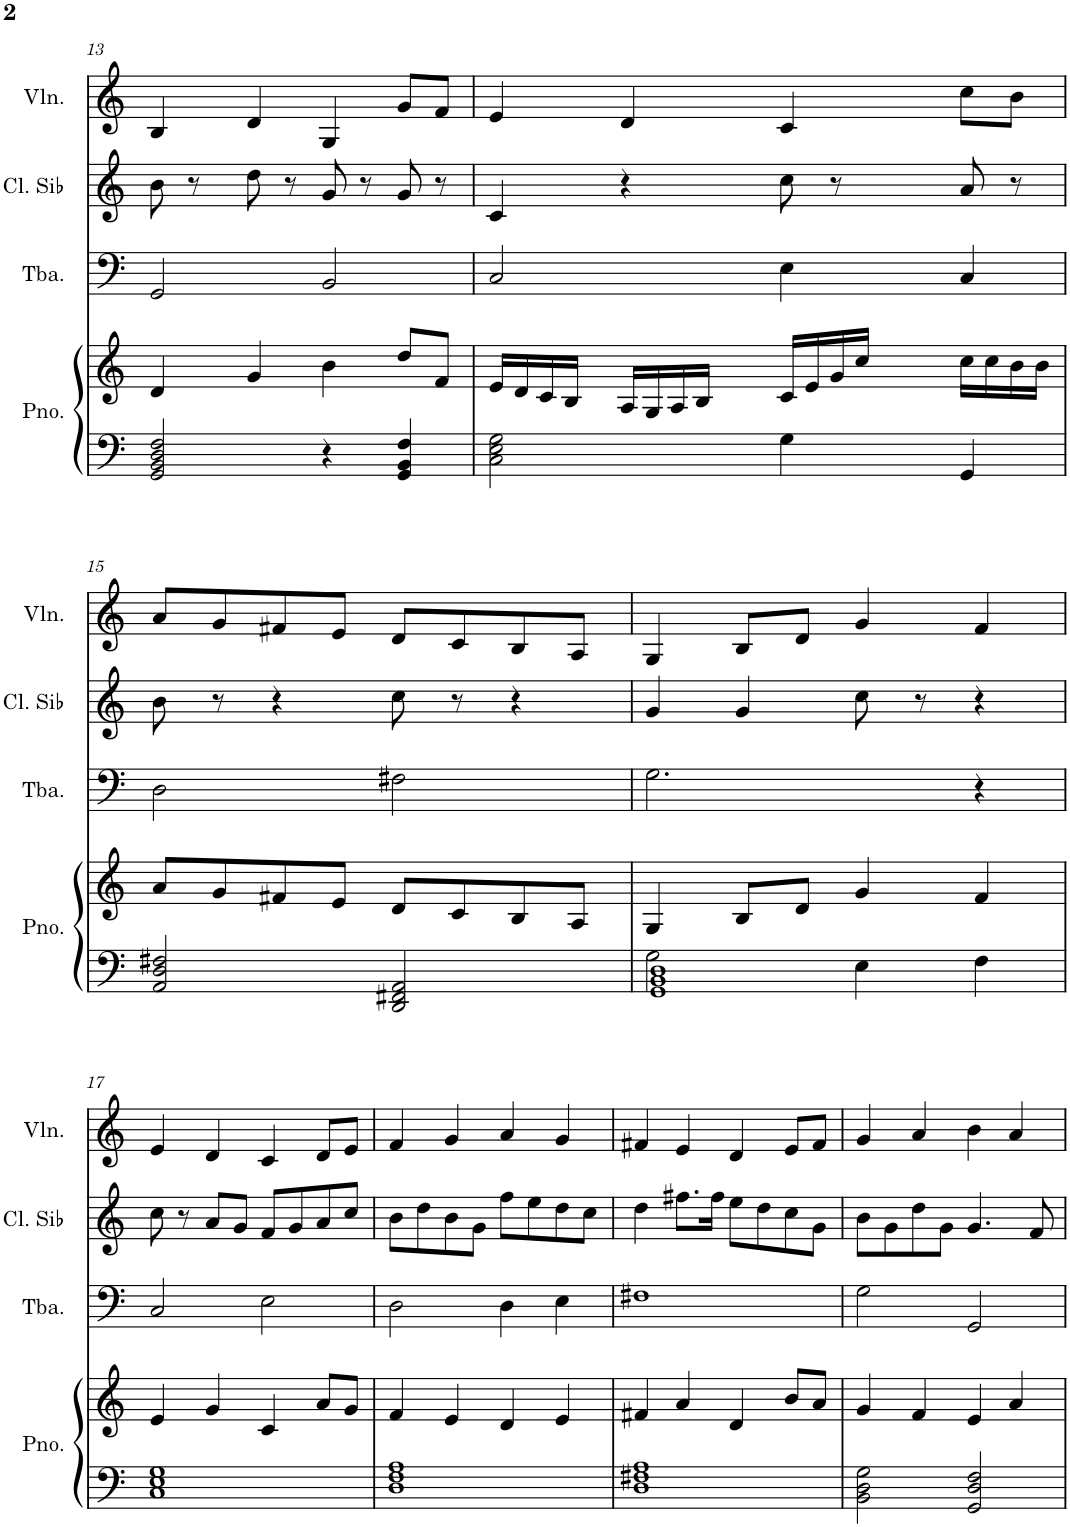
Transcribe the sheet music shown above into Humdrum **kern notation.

**kern	**kern	**kern	**kern	**kern
*part4	*part4	*part3	*part2	*part1
*staff5	*staff4	*staff3	*staff2	*staff1
*I"Piano	*	*I"Tuba	*I"Clarinete en Sib	*I"Violín
*I'Pno.	*	*I'Tba.	*I'Cl. Sib	*I'Vln.
!!LO:PB:g=z
*clefF4	*clefG2	*clefF4	*clefG2	*clefG2
*	*	*	*ITrd1c2	*
*k[]	*k[]	*k[]	*k[]	*k[]
*M4/4	*M4/4	*M4/4	*M4/4	*M4/4
=13	=13	=13	=13	=13
2GG/ 2BB/ 2D/ 2F/	4d/	2GG/	8b\	4B/
.	.	.	8r	.
.	4g/	.	8dd\	4d/
.	.	.	8r	.
4r	4b\	2BB/	8g/	4G/
.	.	.	8r	.
4GG/ 4BB/ 4F/	8dd/L	.	8g/	8g/L
.	8f/J	.	8r	8f/J
=14	=14	=14	=14	=14
2C\ 2E\ 2G\	16e/LL	2C/	4c/	4e/
.	16d/	.	.	.
.	16c/	.	.	.
.	16B/JJ	.	.	.
.	16A/LL	.	4r	4d/
.	16G/	.	.	.
.	16A/	.	.	.
.	16B/JJ	.	.	.
4G\	16c/LL	4E\	8cc\	4c/
.	16e/	.	.	.
.	16g/	.	8r	.
.	16cc/JJ	.	.	.
4GG/	16cc\LL	4C/	8a/	8cc\L
.	16cc\	.	.	.
.	16b\	.	8r	8b\J
.	16b\JJ	.	.	.
!!LO:LB:g=z
=15	=15	=15	=15	=15
2AA/ 2D/ 2F#X/	8a/L	2D\	8b\	8a/L
.	8g/	.	8r	8g/
.	8f#X/	.	4r	8f#X/
.	8e/J	.	.	8e/J
2DD/ 2FF#X/ 2AA/	8d/L	2F#X\	8cc\	8d/L
.	8c/	.	8r	8c/
.	8B/	.	4r	8B/
.	8A/J	.	.	8A/J
=16	=16	=16	=16	=16
*^	*	*	*	*
1GG 1BB 1D	2G\	4G/	2.G\	4g/	4G/
.	.	8B/L	.	4g/	8B/L
.	.	8d/J	.	.	8d/J
.	4E\	4g/	.	8cc\	4g/
.	.	.	.	8r	.
.	4F\	4f/	4r	4r	4f/
*v	*v	*	*	*	*
!!LO:LB:g=z
=17	=17	=17	=17	=17
1C 1E 1G	4e/	2C/	8cc\	4e/
.	.	.	8r	.
.	4g/	.	8a/L	4d/
.	.	.	8g/J	.
.	4c/	2E\	8f/L	4c/
.	.	.	8g/	.
.	8a/L	.	8a/	8d/L
.	8g/J	.	8cc/J	8e/J
=18	=18	=18	=18	=18
1D 1F 1A	4f/	2D\	8b\L	4f/
.	.	.	8dd\	.
.	4e/	.	8b\	4g/
.	.	.	8g\J	.
.	4d/	4D\	8ff\L	4a/
.	.	.	8ee\	.
.	4e/	4E\	8dd\	4g/
.	.	.	8cc\J	.
=19	=19	=19	=19	=19
1D 1F#X 1A	4f#X/	1F#X	4dd\	4f#X/
.	4a/	.	8.ff#X\L	4e/
.	.	.	16ff#\Jk	.
.	4d/	.	8ee\L	4d/
.	.	.	8dd\	.
.	8b/L	.	8cc\	8e/L
.	8a/J	.	8g\J	8f#/J
=20	=20	=20	=20	=20
2BB\ 2D\ 2G\	4g/	2G\	8b\L	4g/
.	.	.	8g\	.
.	4f/	.	8dd\	4a/
.	.	.	8g\J	.
2GG/ 2D/ 2F/	4e/	2GG/	4.g/	4b\
.	4a/	.	.	4a/
.	.	.	8f/	.
=	=	=	=	=
*-	*-	*-	*-	*-
